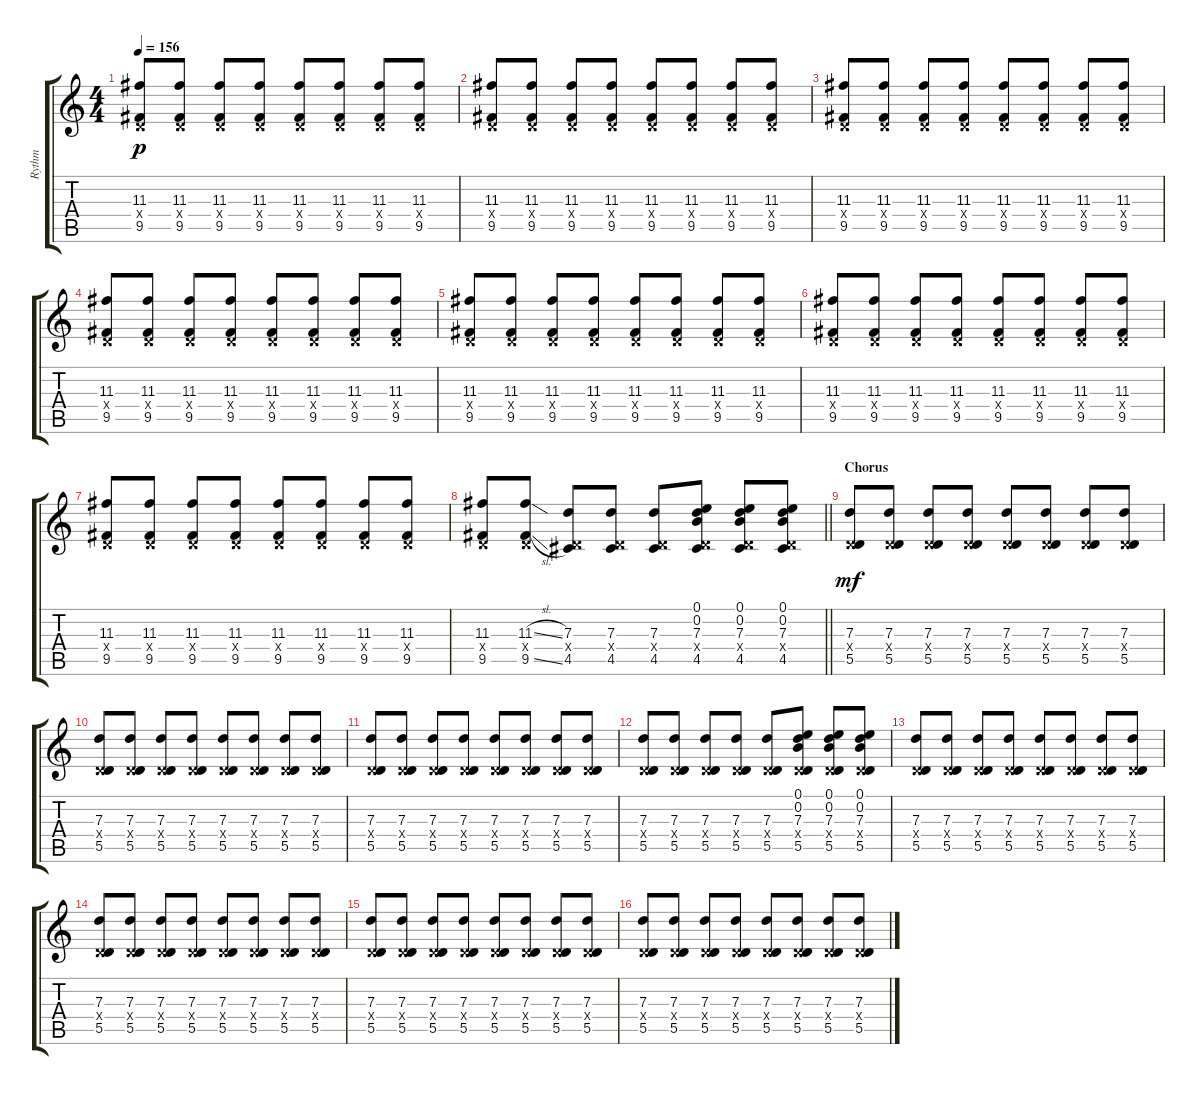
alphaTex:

\track ("Rythm" "Rythm") {instrument distortionguitar}
\staff {score tabs}
\tuning (E4 B3 G3 D3 A2 E2) {hide}
\ts (4 4)
\tempo 156
\clef g2
\ks c
(11.3 0.4{x} 9.5).8{dy p} (11.3 0.4{x} 9.5).8 (11.3 0.4{x} 9.5).8 (11.3 0.4{x} 9.5).8 (11.3 0.4{x} 9.5).8 (11.3 0.4{x} 9.5).8 (11.3 0.4{x} 9.5).8 (11.3 0.4{x} 9.5).8 |
(11.3 0.4{x} 9.5).8 (11.3 0.4{x} 9.5).8 (11.3 0.4{x} 9.5).8 (11.3 0.4{x} 9.5).8 (11.3 0.4{x} 9.5).8 (11.3 0.4{x} 9.5).8 (11.3 0.4{x} 9.5).8 (11.3 0.4{x} 9.5).8 |
(11.3 0.4{x} 9.5).8 (11.3 0.4{x} 9.5).8 (11.3 0.4{x} 9.5).8 (11.3 0.4{x} 9.5).8 (11.3 0.4{x} 9.5).8 (11.3 0.4{x} 9.5).8 (11.3 0.4{x} 9.5).8 (11.3 0.4{x} 9.5).8 |
(11.3 0.4{x} 9.5).8 (11.3 0.4{x} 9.5).8 (11.3 0.4{x} 9.5).8 (11.3 0.4{x} 9.5).8 (11.3 0.4{x} 9.5).8 (11.3 0.4{x} 9.5).8 (11.3 0.4{x} 9.5).8 (11.3 0.4{x} 9.5).8 |
(11.3 0.4{x} 9.5).8 (11.3 0.4{x} 9.5).8 (11.3 0.4{x} 9.5).8 (11.3 0.4{x} 9.5).8 (11.3 0.4{x} 9.5).8 (11.3 0.4{x} 9.5).8 (11.3 0.4{x} 9.5).8 (11.3 0.4{x} 9.5).8 |
(11.3 0.4{x} 9.5).8 (11.3 0.4{x} 9.5).8 (11.3 0.4{x} 9.5).8 (11.3 0.4{x} 9.5).8 (11.3 0.4{x} 9.5).8 (11.3 0.4{x} 9.5).8 (11.3 0.4{x} 9.5).8 (11.3 0.4{x} 9.5).8 |
(11.3 0.4{x} 9.5).8 (11.3 0.4{x} 9.5).8 (11.3 0.4{x} 9.5).8 (11.3 0.4{x} 9.5).8 (11.3 0.4{x} 9.5).8 (11.3 0.4{x} 9.5).8 (11.3 0.4{x} 9.5).8 (11.3 0.4{x} 9.5).8 |
\barLineRight lightlight
(11.3 0.4{x} 9.5).8 (11.3{sl} 0.4{x} 9.5{sl}).8 (7.3 0.4{x} 4.5).8 (7.3 0.4{x} 4.5).8 (7.3 0.4{x} 4.5).8 (0.1 0.2 7.3 0.4{x} 4.5).8 (0.1 0.2 7.3 0.4{x} 4.5).8 (0.1 0.2 7.3 0.4{x} 4.5).8 |
\section ("" "Chorus")
(7.3 0.4{x} 5.5).8{dy mf volume 12 instrument distortionguitar} (7.3 0.4{x} 5.5).8 (7.3 0.4{x} 5.5).8 (7.3 0.4{x} 5.5).8 (7.3 0.4{x} 5.5).8 (7.3 0.4{x} 5.5).8 (7.3 0.4{x} 5.5).8 (7.3 0.4{x} 5.5).8 |
(7.3 0.4{x} 5.5).8 (7.3 0.4{x} 5.5).8 (7.3 0.4{x} 5.5).8 (7.3 0.4{x} 5.5).8 (7.3 0.4{x} 5.5).8 (7.3 0.4{x} 5.5).8 (7.3 0.4{x} 5.5).8 (7.3 0.4{x} 5.5).8 |
(7.3 0.4{x} 5.5).8 (7.3 0.4{x} 5.5).8 (7.3 0.4{x} 5.5).8 (7.3 0.4{x} 5.5).8 (7.3 0.4{x} 5.5).8 (7.3 0.4{x} 5.5).8 (7.3 0.4{x} 5.5).8 (7.3 0.4{x} 5.5).8 |
(7.3 0.4{x} 5.5).8 (7.3 0.4{x} 5.5).8 (7.3 0.4{x} 5.5).8 (7.3 0.4{x} 5.5).8 (7.3 0.4{x} 5.5).8 (0.1 0.2 7.3 0.4{x} 5.5).8 (0.1 0.2 7.3 0.4{x} 5.5).8 (0.1 0.2 7.3 0.4{x} 5.5).8 |
(7.3 0.4{x} 5.5).8 (7.3 0.4{x} 5.5).8 (7.3 0.4{x} 5.5).8 (7.3 0.4{x} 5.5).8 (7.3 0.4{x} 5.5).8 (7.3 0.4{x} 5.5).8 (7.3 0.4{x} 5.5).8 (7.3 0.4{x} 5.5).8 |
(7.3 0.4{x} 5.5).8 (7.3 0.4{x} 5.5).8 (7.3 0.4{x} 5.5).8 (7.3 0.4{x} 5.5).8 (7.3 0.4{x} 5.5).8 (7.3 0.4{x} 5.5).8 (7.3 0.4{x} 5.5).8 (7.3 0.4{x} 5.5).8 |
(7.3 0.4{x} 5.5).8 (7.3 0.4{x} 5.5).8 (7.3 0.4{x} 5.5).8 (7.3 0.4{x} 5.5).8 (7.3 0.4{x} 5.5).8 (7.3 0.4{x} 5.5).8 (7.3 0.4{x} 5.5).8 (7.3 0.4{x} 5.5).8 |
(7.3 0.4{x} 5.5).8 (7.3 0.4{x} 5.5).8 (7.3 0.4{x} 5.5).8 (7.3 0.4{x} 5.5).8 (7.3 0.4{x} 5.5).8 (7.3 0.4{x} 5.5).8 (7.3 0.4{x} 5.5).8 (7.3 0.4{x} 5.5).8
